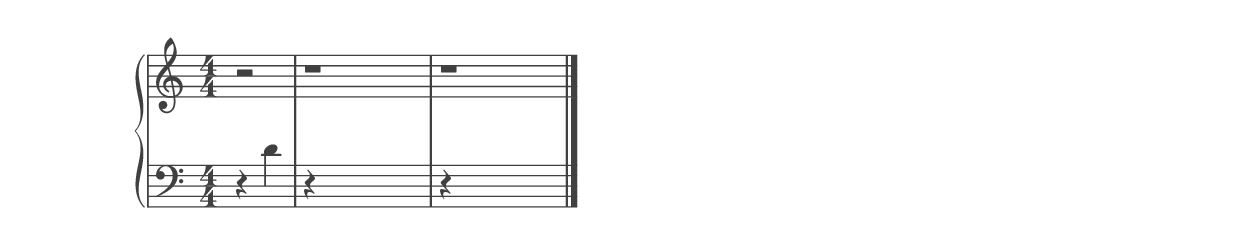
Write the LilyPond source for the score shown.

%% ----------------------------------------------------------------------------
%% Generated on: 2019 January 05
%% Note Name: D4
%% Octave: 4
%% Clef: bass
%% Filename: 092-42-4-bass-D4
%% ----------------------------------------------------------------------------

\version "2.19.82"

\include "../piano_note_colors.ly"

\header {
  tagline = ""
}

upper = {
  \clef treble
  \numericTimeSignature
  % treble note
  r2
  % treble octave (hidden)
  r1
  % treble octave (hidden) repeat
  \unHideNotes
  r1
  \bar "|."
}

lower = {
  \clef bass
  \numericTimeSignature
  % bass note in color
  r4 d'4
  % bass octave (hidden)
  r4 \hideNotes d4 d'4 d''4
  % bass octave (hidden) repeat
  \unHideNotes
  r4 \hideNotes d4 d'4 d''4
}

\score {
  \new PianoStaff <<
    \context Score
    \applyContext #(override-color-for-all-grobs default-black)
    \time 4/4
    \partial 2
    \new Staff = upper { \upper }
    \new Staff = lower { \lower }
  >>
  \layout { }
  \midi { }
}